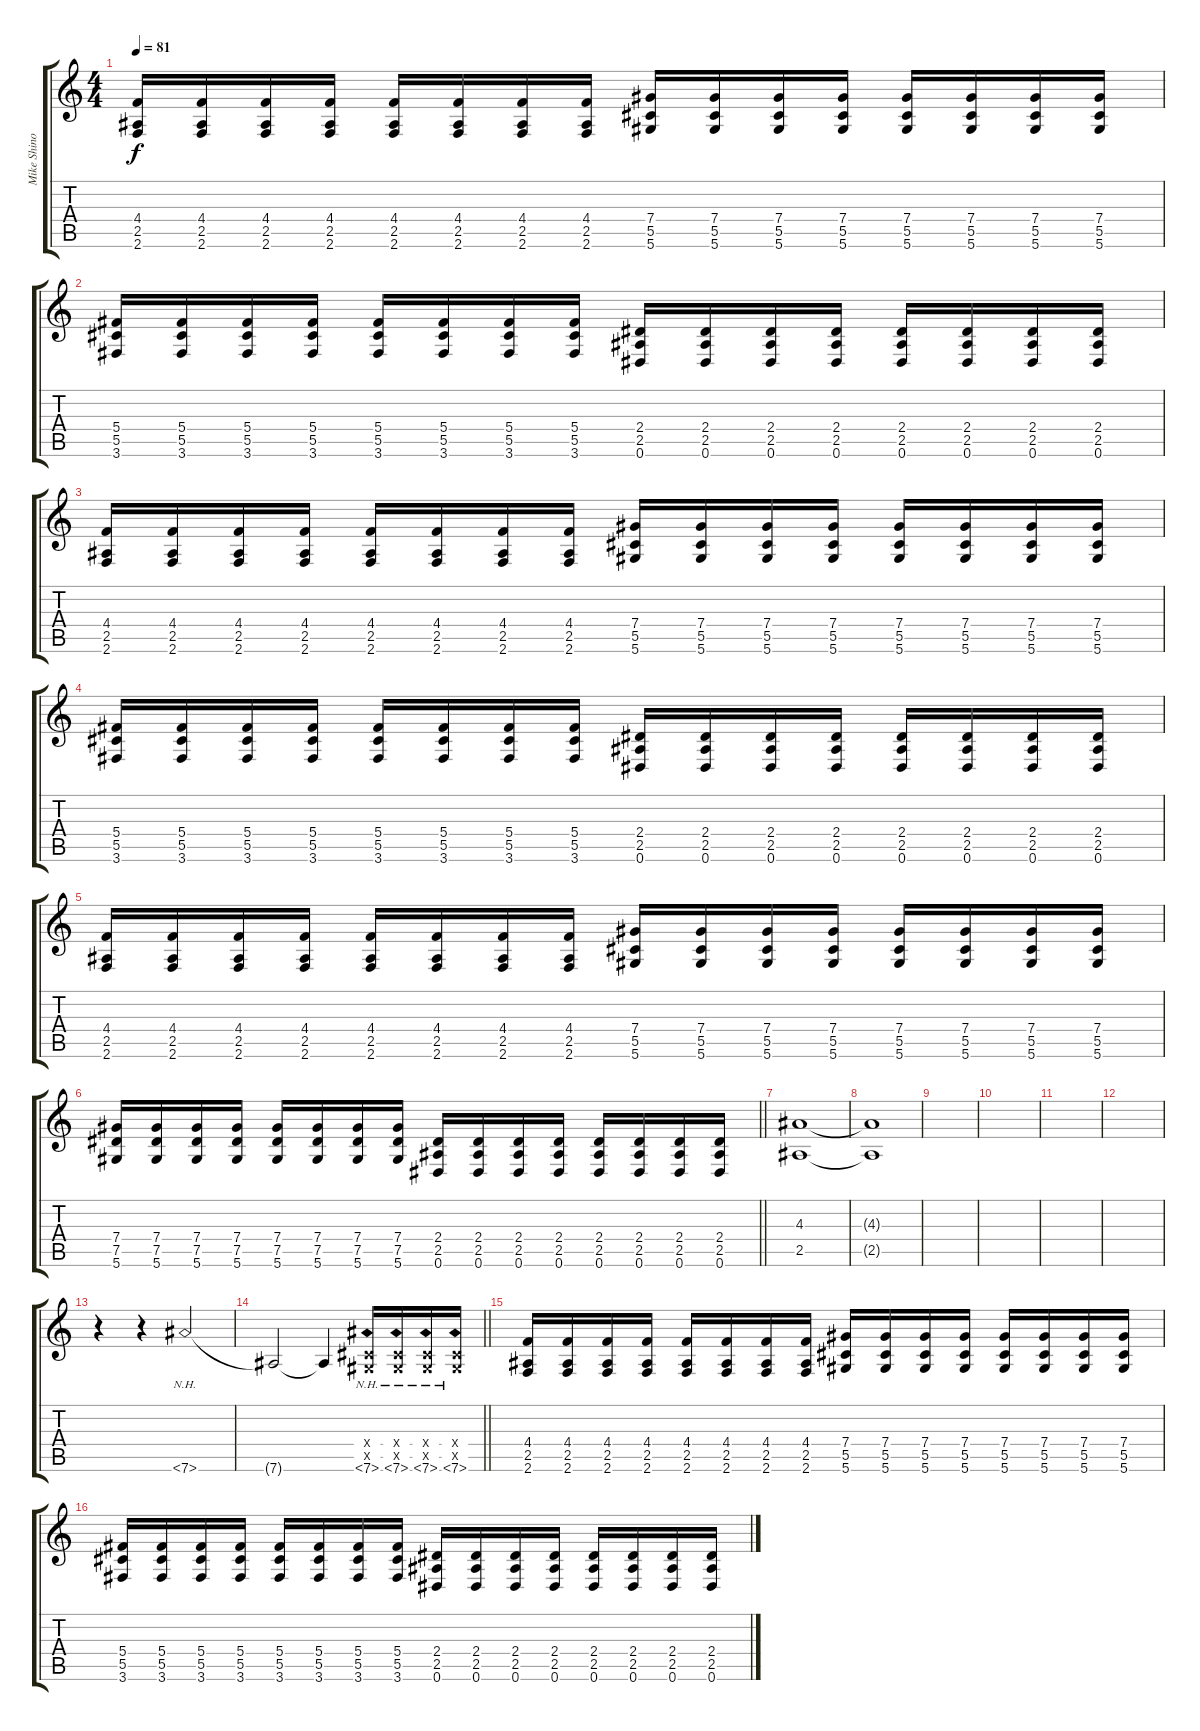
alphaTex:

\track ("Mike Shinoda - Guitar" "Mike Shino") {instrument distortionguitar}
\staff {score tabs}
\tuning (Eb4 Bb3 Gb3 Db3 Ab2 Eb2) {hide}
\ts (4 4)
\tempo 81
\clef g2
\ks c
(4.4 2.5 2.6).16{dy f} (4.4 2.5 2.6).16 (4.4 2.5 2.6).16 (4.4 2.5 2.6).16 (4.4 2.5 2.6).16 (4.4 2.5 2.6).16 (4.4 2.5 2.6).16 (4.4 2.5 2.6).16 (7.4 5.5 5.6).16 (7.4 5.5 5.6).16 (7.4 5.5 5.6).16 (7.4 5.5 5.6).16 (7.4 5.5 5.6).16 (7.4 5.5 5.6).16 (7.4 5.5 5.6).16 (7.4 5.5 5.6).16 |
(5.4 5.5 3.6).16 (5.4 5.5 3.6).16 (5.4 5.5 3.6).16 (5.4 5.5 3.6).16 (5.4 5.5 3.6).16 (5.4 5.5 3.6).16 (5.4 5.5 3.6).16 (5.4 5.5 3.6).16 (2.4 2.5 0.6).16 (2.4 2.5 0.6).16 (2.4 2.5 0.6).16 (2.4 2.5 0.6).16 (2.4 2.5 0.6).16 (2.4 2.5 0.6).16 (2.4 2.5 0.6).16 (2.4 2.5 0.6).16 |
(4.4 2.5 2.6).16{volume 12} (4.4 2.5 2.6).16 (4.4 2.5 2.6).16 (4.4 2.5 2.6).16 (4.4 2.5 2.6).16 (4.4 2.5 2.6).16 (4.4 2.5 2.6).16 (4.4 2.5 2.6).16 (7.4 5.5 5.6).16 (7.4 5.5 5.6).16 (7.4 5.5 5.6).16 (7.4 5.5 5.6).16 (7.4 5.5 5.6).16 (7.4 5.5 5.6).16 (7.4 5.5 5.6).16 (7.4 5.5 5.6).16 |
(5.4 5.5 3.6).16 (5.4 5.5 3.6).16 (5.4 5.5 3.6).16 (5.4 5.5 3.6).16 (5.4 5.5 3.6).16 (5.4 5.5 3.6).16 (5.4 5.5 3.6).16 (5.4 5.5 3.6).16 (2.4 2.5 0.6).16 (2.4 2.5 0.6).16 (2.4 2.5 0.6).16 (2.4 2.5 0.6).16 (2.4 2.5 0.6).16 (2.4 2.5 0.6).16 (2.4 2.5 0.6).16 (2.4 2.5 0.6).16 |
(4.4 2.5 2.6).16 (4.4 2.5 2.6).16 (4.4 2.5 2.6).16 (4.4 2.5 2.6).16 (4.4 2.5 2.6).16 (4.4 2.5 2.6).16 (4.4 2.5 2.6).16 (4.4 2.5 2.6).16 (7.4 5.5 5.6).16 (7.4 5.5 5.6).16 (7.4 5.5 5.6).16 (7.4 5.5 5.6).16 (7.4 5.5 5.6).16 (7.4 5.5 5.6).16 (7.4 5.5 5.6).16 (7.4 5.5 5.6).16 |
\barLineRight lightlight
(7.4 7.5 5.6).16 (7.4 7.5 5.6).16 (7.4 7.5 5.6).16 (7.4 7.5 5.6).16 (7.4 7.5 5.6).16 (7.4 7.5 5.6).16 (7.4 7.5 5.6).16 (7.4 7.5 5.6).16 (2.4 2.5 0.6).16 (2.4 2.5 0.6).16 (2.4 2.5 0.6).16 (2.4 2.5 0.6).16 (2.4 2.5 0.6).16 (2.4 2.5 0.6).16 (2.4 2.5 0.6).16 (2.4 2.5 0.6).16 |
(4.3 2.5).1{volume 4} |
(4.3{t} 2.5{t}).1 |
|
|
|
|
r.4{volume 0} r.4 7.6{nh}.2{volume 16} |
\barLineRight lightlight
7.6{t}.2 7.6{t}.4 (0.4{x} 0.5{x} 7.6{nh}).16 (0.4{x} 0.5{x} 7.6{nh}).16 (0.4{x} 0.5{x} 7.6{nh}).16 (0.4{x} 0.5{x} 7.6{nh}).16 |
(4.4 2.5 2.6).16{volume 12} (4.4 2.5 2.6).16 (4.4 2.5 2.6).16 (4.4 2.5 2.6).16 (4.4 2.5 2.6).16 (4.4 2.5 2.6).16 (4.4 2.5 2.6).16 (4.4 2.5 2.6).16 (7.4 5.5 5.6).16 (7.4 5.5 5.6).16 (7.4 5.5 5.6).16 (7.4 5.5 5.6).16 (7.4 5.5 5.6).16 (7.4 5.5 5.6).16 (7.4 5.5 5.6).16 (7.4 5.5 5.6).16 |
(5.4 5.5 3.6).16 (5.4 5.5 3.6).16 (5.4 5.5 3.6).16 (5.4 5.5 3.6).16 (5.4 5.5 3.6).16 (5.4 5.5 3.6).16 (5.4 5.5 3.6).16 (5.4 5.5 3.6).16 (2.4 2.5 0.6).16 (2.4 2.5 0.6).16 (2.4 2.5 0.6).16 (2.4 2.5 0.6).16 (2.4 2.5 0.6).16 (2.4 2.5 0.6).16 (2.4 2.5 0.6).16 (2.4 2.5 0.6).16
